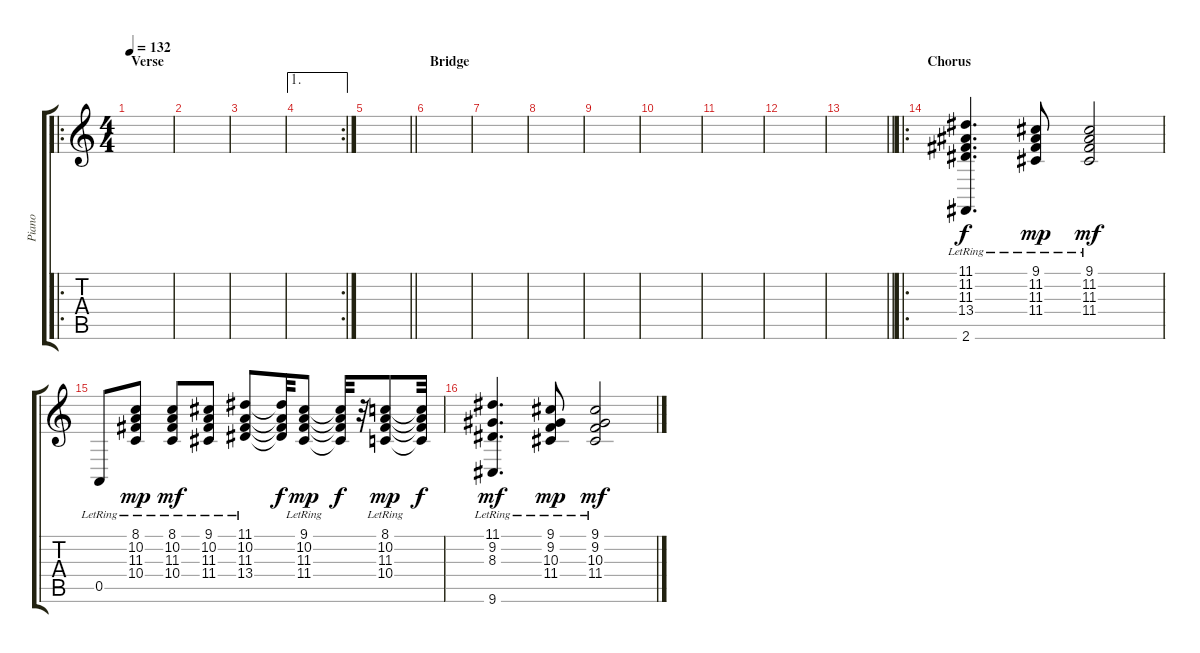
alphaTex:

\track ("Piano" "Piano") {instrument acousticgrandpiano}
\staff {score tabs}
\tuning (E4 B3 G3 D3 A2 E2) {hide}
\ro
\ts (4 4)
\section ("" "Verse")
\tempo 132
\clef g2
\ks c
|
|
|
\ae 1
\rc 2
|
\barLineRight lightlight
|
\section ("" "Bridge")
|
|
|
|
|
|
|
\barLineRight lightlight
|
\ro
\section ("" "Chorus")
(11.1{lr} 11.2{lr} 11.3{lr} 13.4{lr} 2.6{lr}).4{d volume 11} (9.1{lr} 11.2{lr} 11.3{lr} 11.4{lr}).8{dy mp} (9.1{lr} 11.2{lr} 11.3{lr} 11.4{lr}).2{dy mf} |
0.5{lr}.8 (8.1{lr} 10.2{lr} 11.3{lr} 10.4{lr}).8{dy mp} (8.1{lr} 10.2{lr} 11.3{lr} 10.4{lr}).8{dy mf} (9.1{lr} 10.2{lr} 11.3{lr} 11.4{lr}).8 (11.1{lr} 10.2{lr} 11.3{lr} 13.4{lr}).8 (11.1{t} 10.2{t} 11.3{t} 13.4{t}).32{dy f} (9.1{lr} 10.2{lr} 11.3{lr} 11.4{lr}).8{dy mp} (9.1{t} 10.2{t} 11.3{t} 11.4{t}).32{dy f} r.32 (8.1{lr} 10.2{lr} 11.3{lr} 10.4{lr}).8{dy mp} (8.1{t} 10.2{t} 11.3{t} 10.4{t}).32{dy f} |
(11.1{lr} 9.2{lr} 8.3{lr} 9.6{lr}).4{d dy mf} (9.1{lr} 9.2{lr} 10.3{lr} 11.4{lr}).8{dy mp} (9.1{lr} 9.2{lr} 10.3{lr} 11.4{lr}).2{dy mf}
